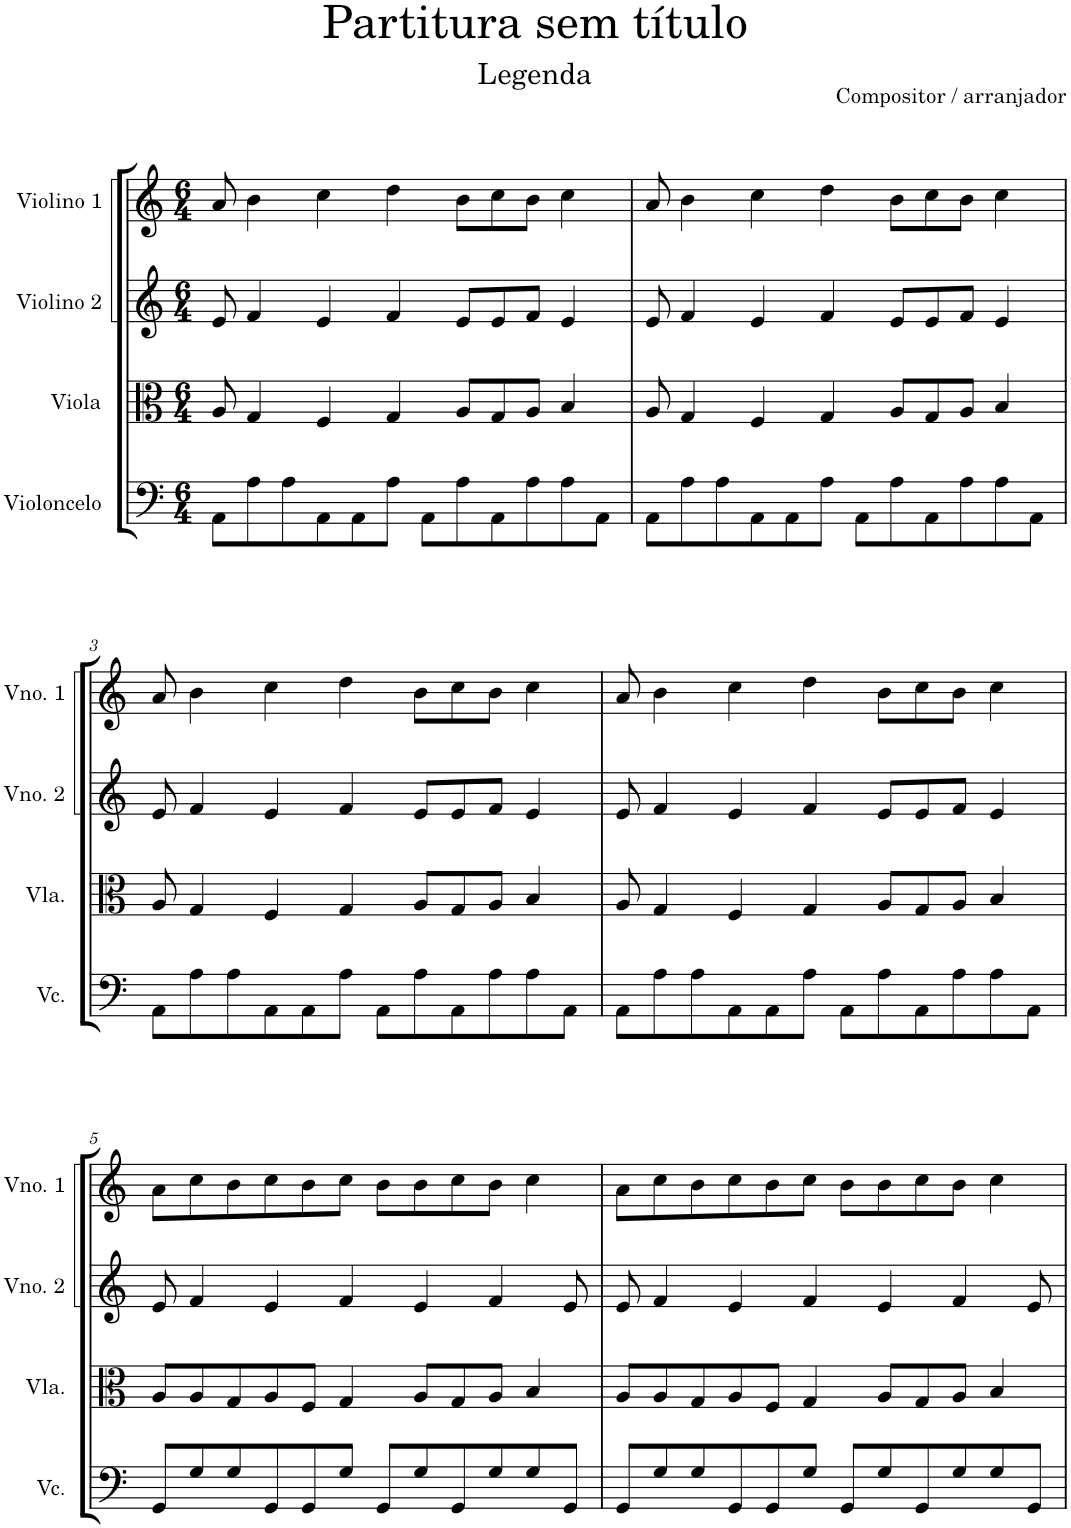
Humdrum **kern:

**kern	**kern	**kern	**kern
*part4	*part3	*part2	*part1
*staff4	*staff3	*staff2	*staff1
*I"Violoncelo	*I"Viola	*I"Violino 2	*I"Violino 1
*I'Vc.	*I'Vla.	*I'Vno. 2	*I'Vno. 1
*clefF4	*clefC3	*clefG2	*clefG2
*k[]	*k[]	*k[]	*k[]
*M6/4	*M6/4	*M6/4	*M6/4
=1	=1	=1	=1
8AA\L	8A/	8e/	8a/
8A\	4G/	4f/	4b\
8A\	.	.	.
8AA\	4F/	4e/	4cc\
8AA\	.	.	.
8A\J	4G/	4f/	4dd\
8AA\L	.	.	.
8A\	8A/L	8e/L	8b\L
8AA\	8G/	8e/	8cc\
8A\	8A/J	8f/J	8b\J
8A\	4B/	4e/	4cc\
8AA\J	.	.	.
=2	=2	=2	=2
8AA\L	8A/	8e/	8a/
8A\	4G/	4f/	4b\
8A\	.	.	.
8AA\	4F/	4e/	4cc\
8AA\	.	.	.
8A\J	4G/	4f/	4dd\
8AA\L	.	.	.
8A\	8A/L	8e/L	8b\L
8AA\	8G/	8e/	8cc\
8A\	8A/J	8f/J	8b\J
8A\	4B/	4e/	4cc\
8AA\J	.	.	.
!!LO:LB:g=z
=3	=3	=3	=3
8AA\L	8A/	8e/	8a/
8A\	4G/	4f/	4b\
8A\	.	.	.
8AA\	4F/	4e/	4cc\
8AA\	.	.	.
8A\J	4G/	4f/	4dd\
8AA\L	.	.	.
8A\	8A/L	8e/L	8b\L
8AA\	8G/	8e/	8cc\
8A\	8A/J	8f/J	8b\J
8A\	4B/	4e/	4cc\
8AA\J	.	.	.
=4	=4	=4	=4
8AA\L	8A/	8e/	8a/
8A\	4G/	4f/	4b\
8A\	.	.	.
8AA\	4F/	4e/	4cc\
8AA\	.	.	.
8A\J	4G/	4f/	4dd\
8AA\L	.	.	.
8A\	8A/L	8e/L	8b\L
8AA\	8G/	8e/	8cc\
8A\	8A/J	8f/J	8b\J
8A\	4B/	4e/	4cc\
8AA\J	.	.	.
!!LO:LB:g=z
=5	=5	=5	=5
8GG/L	8A/L	8e/	8a\L
8G/	8A/	4f/	8cc\
8G/	8G/	.	8b\
8GG/	8A/	4e/	8cc\
8GG/	8F/J	.	8b\
8G/J	4G/	4f/	8cc\J
8GG/L	.	.	8b\L
8G/	8A/L	4e/	8b\
8GG/	8G/	.	8cc\
8G/	8A/J	4f/	8b\J
8G/	4B/	.	4cc\
8GG/J	.	8e/	.
=6	=6	=6	=6
8GG/L	8A/L	8e/	8a\L
8G/	8A/	4f/	8cc\
8G/	8G/	.	8b\
8GG/	8A/	4e/	8cc\
8GG/	8F/J	.	8b\
8G/J	4G/	4f/	8cc\J
8GG/L	.	.	8b\L
8G/	8A/L	4e/	8b\
8GG/	8G/	.	8cc\
8G/	8A/J	4f/	8b\J
8G/	4B/	.	4cc\
8GG/J	.	8e/	.
=	=	=	=
*-	*-	*-	*-
